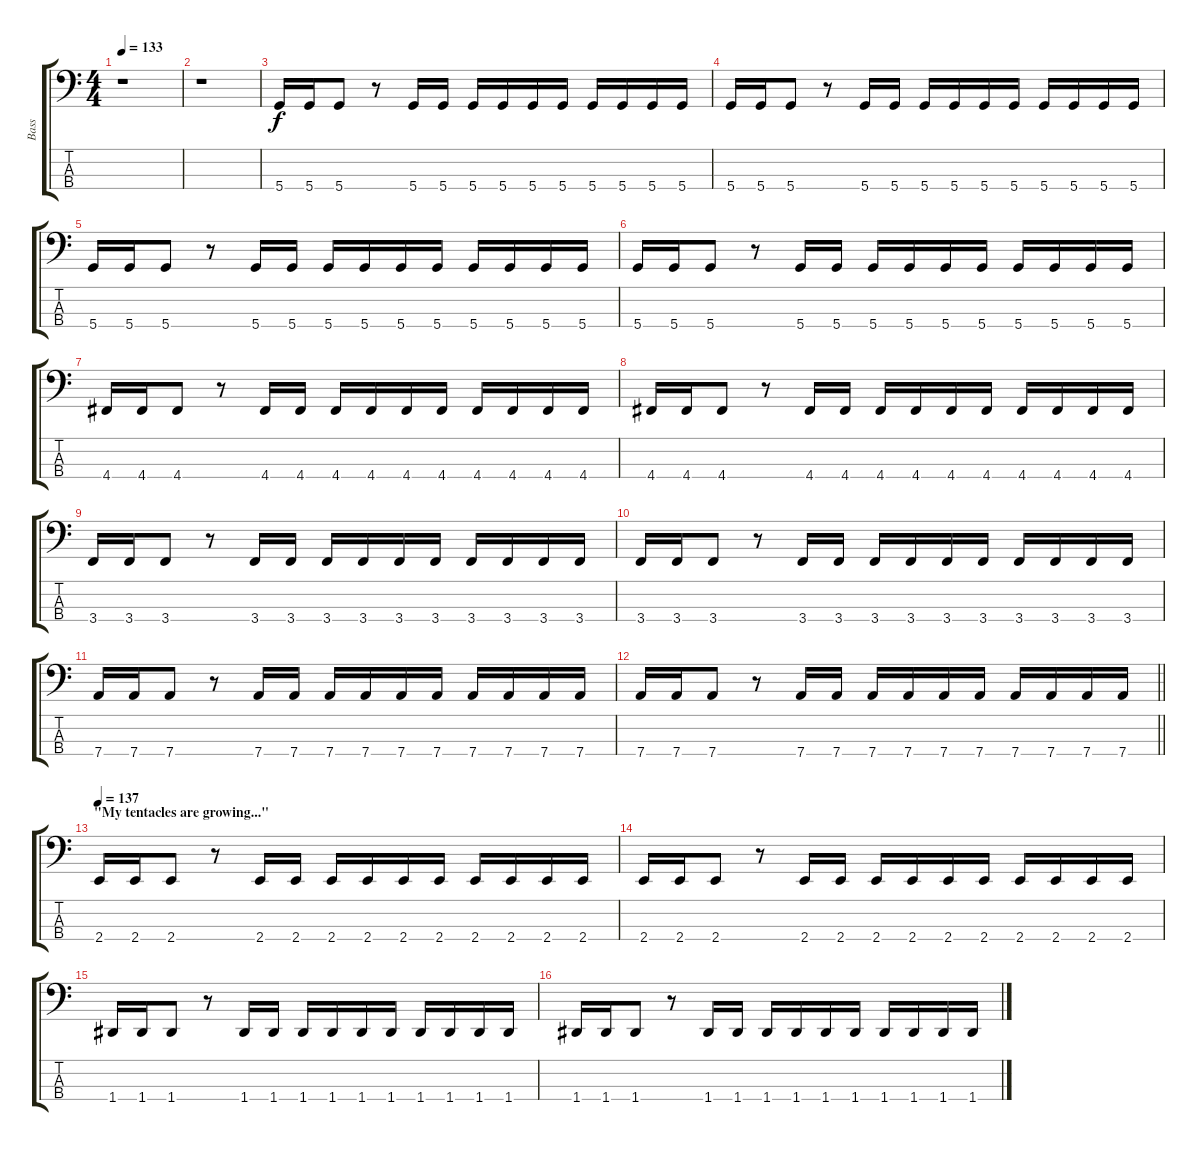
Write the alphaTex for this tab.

\track ("Bass" "Bass") {instrument electricbasspick}
\staff {score tabs}
\tuning (F2 C2 G1 D1) {hide}
\ts (4 4)
\tempo 133
\clef f4
\ks c
r.1{dy f} |
r.1 |
5.4.16 5.4.16 5.4.8 r.8 5.4.16 5.4.16 5.4.16 5.4.16 5.4.16 5.4.16 5.4.16 5.4.16 5.4.16 5.4.16 |
5.4.16 5.4.16 5.4.8 r.8 5.4.16 5.4.16 5.4.16 5.4.16 5.4.16 5.4.16 5.4.16 5.4.16 5.4.16 5.4.16 |
5.4.16 5.4.16 5.4.8 r.8 5.4.16 5.4.16 5.4.16 5.4.16 5.4.16 5.4.16 5.4.16 5.4.16 5.4.16 5.4.16 |
5.4.16 5.4.16 5.4.8 r.8 5.4.16 5.4.16 5.4.16 5.4.16 5.4.16 5.4.16 5.4.16 5.4.16 5.4.16 5.4.16 |
4.4.16 4.4.16 4.4.8 r.8 4.4.16 4.4.16 4.4.16 4.4.16 4.4.16 4.4.16 4.4.16 4.4.16 4.4.16 4.4.16 |
4.4.16 4.4.16 4.4.8 r.8 4.4.16 4.4.16 4.4.16 4.4.16 4.4.16 4.4.16 4.4.16 4.4.16 4.4.16 4.4.16 |
3.4.16 3.4.16 3.4.8 r.8 3.4.16 3.4.16 3.4.16 3.4.16 3.4.16 3.4.16 3.4.16 3.4.16 3.4.16 3.4.16 |
3.4.16 3.4.16 3.4.8 r.8 3.4.16 3.4.16 3.4.16 3.4.16 3.4.16 3.4.16 3.4.16 3.4.16 3.4.16 3.4.16 |
7.4.16 7.4.16 7.4.8 r.8 7.4.16 7.4.16 7.4.16 7.4.16 7.4.16 7.4.16 7.4.16 7.4.16 7.4.16 7.4.16 |
\barLineRight lightlight
7.4.16 7.4.16 7.4.8 r.8 7.4.16 7.4.16 7.4.16 7.4.16 7.4.16 7.4.16 7.4.16 7.4.16 7.4.16 7.4.16 |
\section ("" "\"My tentacles are growing...\"")
\tempo 137
2.4.16 2.4.16 2.4.8 r.8 2.4.16 2.4.16 2.4.16 2.4.16 2.4.16 2.4.16 2.4.16 2.4.16 2.4.16 2.4.16 |
2.4.16 2.4.16 2.4.8 r.8 2.4.16 2.4.16 2.4.16 2.4.16 2.4.16 2.4.16 2.4.16 2.4.16 2.4.16 2.4.16 |
1.4.16 1.4.16 1.4.8 r.8 1.4.16 1.4.16 1.4.16 1.4.16 1.4.16 1.4.16 1.4.16 1.4.16 1.4.16 1.4.16 |
1.4.16 1.4.16 1.4.8 r.8 1.4.16 1.4.16 1.4.16 1.4.16 1.4.16 1.4.16 1.4.16 1.4.16 1.4.16 1.4.16
